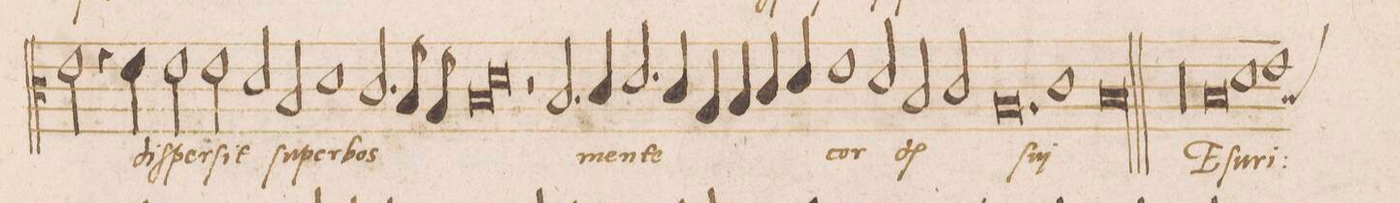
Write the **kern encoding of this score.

**kern	**text
*I"ALTVS	*
*clefC3	*
*k[]	*
*met(C|)	*
*M2/1	*
2e\	.
4r	.
4e\	diſ-
=83-	=83-
2e\	-per-
2e\	-ſit
2d/	ſu-
2B/	-per-
=84-	=84-
1d	-bos
2.c/	.
8B/	.
8A/	.
=85-	=85-
*lig	*
0B	.
=86-	=86-
0d	.
*Xlig	*
=87-	=87-
2r	.
2.B/	men-
4c/	-te
2.d/	.
=88-	=88-
4c/	.
4A/	.
4B/	.
4c/	.
4d/	.
1e\	cor-
=89-	=89-
2d/	.
2B/	-diſ
2c/	.
=90-	=90-
0.A'	ſu-
=91-	=91-
1c	-j
=92-	=92-
0B\l	.
=93||	=93||
00r	.
=94-	=94-
=95-	=95-
0B	E-
=96-	=96-
1d	-ſu-
1e	-ri-
*custos:B	*
=97-	=97-
*-	*-
